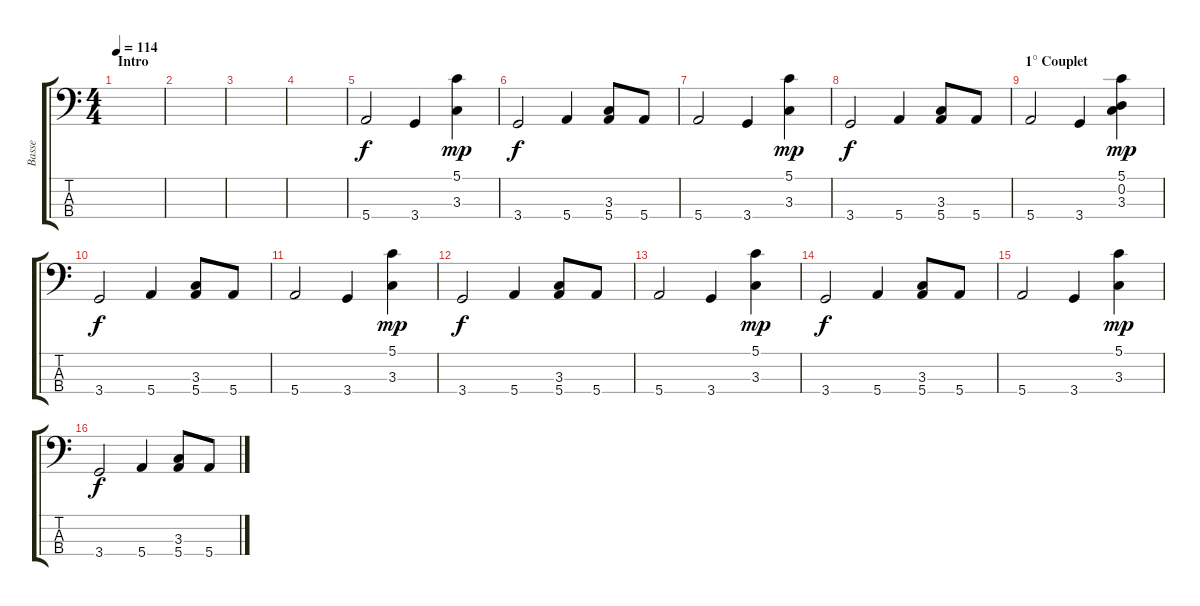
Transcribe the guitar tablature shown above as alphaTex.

\track ("Basse" "Basse") {instrument electricbassfinger}
\staff {score tabs}
\tuning (G2 D2 A1 E1) {hide}
\ts (4 4)
\section ("" "Intro")
\tempo 114
\clef f4
\ks c
|
|
|
|
5.4.2 3.4.4 (5.1 3.3).4{dy mp} |
3.4.2{dy f} 5.4.4 (3.3 5.4).8 5.4.8 |
5.4.2 3.4.4 (5.1 3.3).4{dy mp} |
3.4.2{dy f} 5.4.4 (3.3 5.4).8 5.4.8 |
\section ("" "1° Couplet")
5.4.2 3.4.4 (5.1 0.2 3.3).4{dy mp} |
3.4.2{dy f} 5.4.4 (3.3 5.4).8 5.4.8 |
5.4.2 3.4.4 (5.1 3.3).4{dy mp} |
3.4.2{dy f} 5.4.4 (3.3 5.4).8 5.4.8 |
5.4.2 3.4.4 (5.1 3.3).4{dy mp} |
3.4.2{dy f} 5.4.4 (3.3 5.4).8 5.4.8 |
5.4.2 3.4.4 (5.1 3.3).4{dy mp} |
3.4.2{dy f} 5.4.4 (3.3 5.4).8 5.4.8
